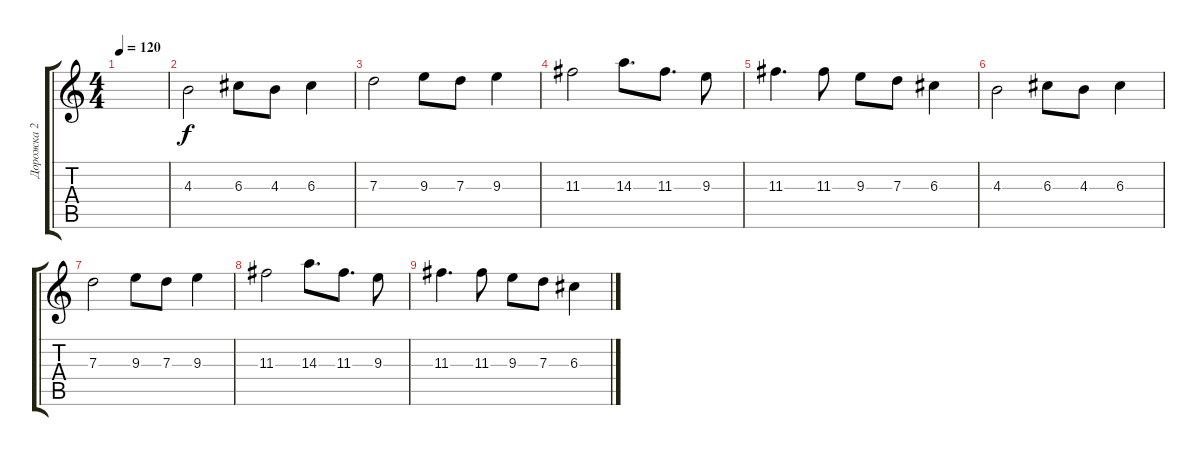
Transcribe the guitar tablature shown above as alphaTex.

\track ("Дорожка 2" "Дорожка 2") {instrument distortionguitar}
\staff {score tabs}
\tuning (E4 B3 G3 D3 A2 E2) {hide}
\ts (4 4)
\tempo 120
\clef g2
\ks c
|
4.3.2 6.3.8 4.3.8 6.3.4 |
7.3.2 9.3.8 7.3.8 9.3.4 |
11.3.2 14.3.8{d} 11.3.8{d} 9.3.8 |
11.3.4{d} 11.3.8 9.3.8 7.3.8 6.3.4 |
4.3.2 6.3.8 4.3.8 6.3.4 |
7.3.2 9.3.8 7.3.8 9.3.4 |
11.3.2 14.3.8{d} 11.3.8{d} 9.3.8 |
11.3.4{d} 11.3.8 9.3.8 7.3.8 6.3.4
